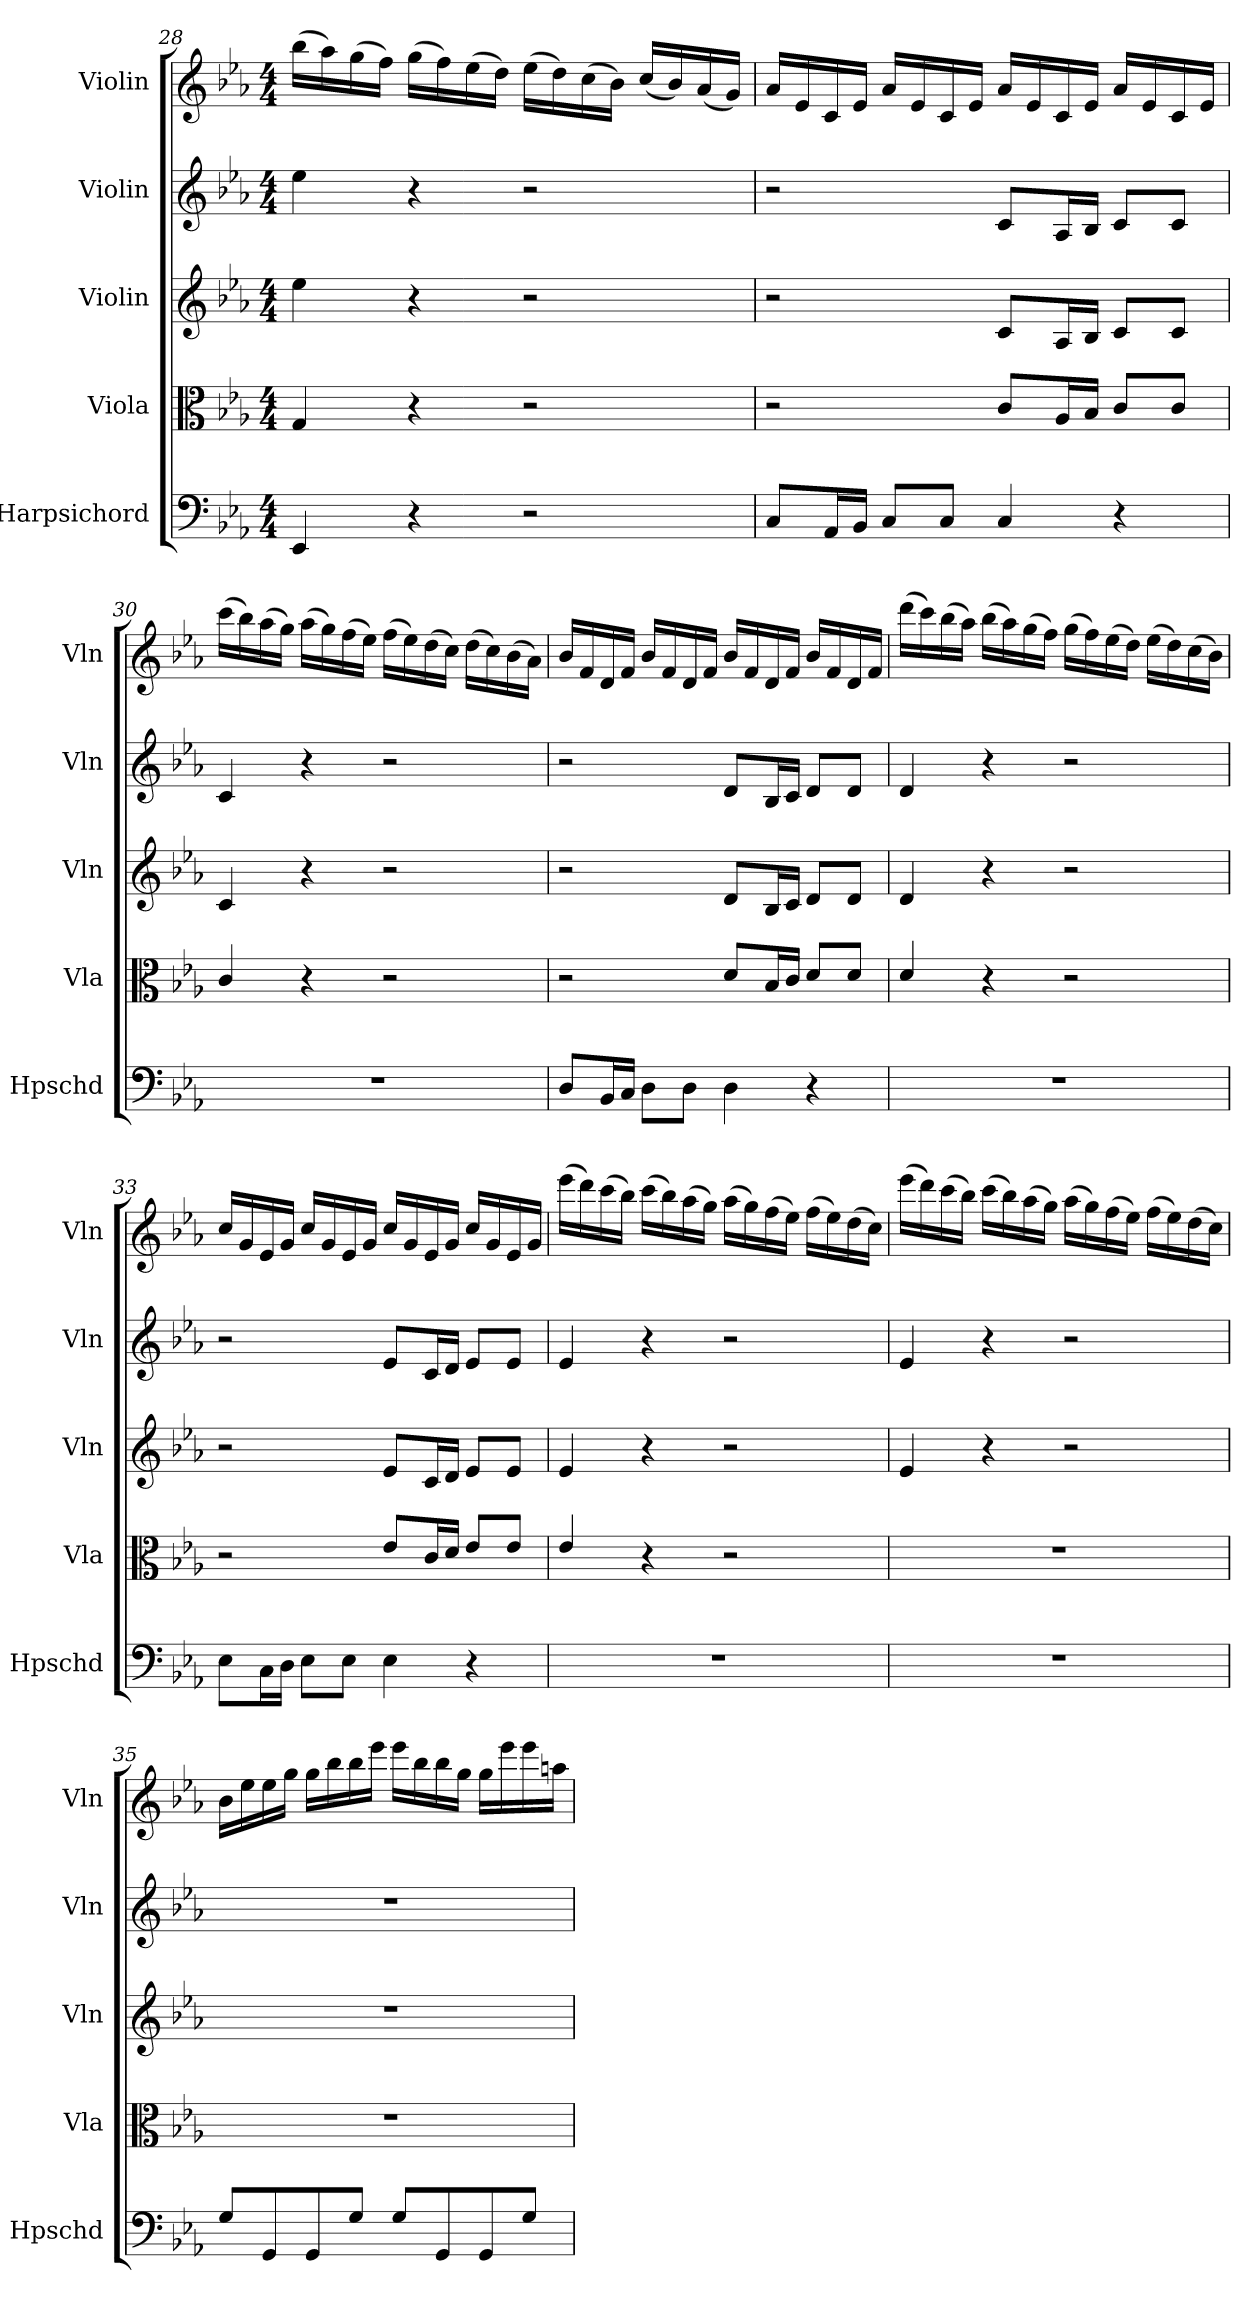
**kern	**kern	**kern	**kern	**kern
*part5	*part4	*part3	*part2	*part1
*staff5	*staff4	*staff3	*staff2	*staff1
*I"Harpsichord	*I"Viola	*I"Violin	*I"Violin	*I"Violin
*I'Hpschd	*I'Vla	*I'Vln	*I'Vln	*I'Vln
*clefF4	*clefC3	*clefG2	*clefG2	*clefG2
*k[b-e-a-]	*k[b-e-a-]	*k[b-e-a-]	*k[b-e-a-]	*k[b-e-a-]
*M4/4	*M4/4	*M4/4	*M4/4	*M4/4
=28	=28	=28	=28	=28
4EE-/	4G/	4ee-\	4ee-\	(16bb-\LL
.	.	.	.	16aa-\)
.	.	.	.	(16gg\
.	.	.	.	16ff\JJ)
4r	4r	4r	4r	(16gg\LL
.	.	.	.	16ff\)
.	.	.	.	(16ee-\
.	.	.	.	16dd\JJ)
2r	2r	2r	2r	(16ee-\LL
.	.	.	.	16dd\)
.	.	.	.	(16cc\
.	.	.	.	16b-\JJ)
.	.	.	.	(16cc/LL
.	.	.	.	16b-/)
.	.	.	.	(16a-/
.	.	.	.	16g/JJ)
=29	=29	=29	=29	=29
8C/L	2r	2r	2r	16a-/LL
.	.	.	.	16e-/
16AA-/L	.	.	.	16c/
16BB-/JJ	.	.	.	16e-/JJ
8C/L	.	.	.	16a-/LL
.	.	.	.	16e-/
8C/J	.	.	.	16c/
.	.	.	.	16e-/JJ
4C/	8c/L	8c/L	8c/L	16a-/LL
.	.	.	.	16e-/
.	16A-/L	16A-/L	16A-/L	16c/
.	16B-/JJ	16B-/JJ	16B-/JJ	16e-/JJ
4r	8c/L	8c/L	8c/L	16a-/LL
.	.	.	.	16e-/
.	8c/J	8c/J	8c/J	16c/
.	.	.	.	16e-/JJ
=30	=30	=30	=30	=30
1r	4c/	4c/	4c/	(16ccc\LL
.	.	.	.	16bb-\)
.	.	.	.	(16aa-\
.	.	.	.	16gg\JJ)
.	4r	4r	4r	(16aa-\LL
.	.	.	.	16gg\)
.	.	.	.	(16ff\
.	.	.	.	16ee-\JJ)
.	2r	2r	2r	(16ff\LL
.	.	.	.	16ee-\)
.	.	.	.	(16dd\
.	.	.	.	16cc\JJ)
.	.	.	.	(16dd\LL
.	.	.	.	16cc\)
.	.	.	.	(16b-\
.	.	.	.	16a-\JJ)
=31	=31	=31	=31	=31
8D/L	2r	2r	2r	16b-/LL
.	.	.	.	16f/
16BB-/L	.	.	.	16d/
16C/JJ	.	.	.	16f/JJ
8D\L	.	.	.	16b-/LL
.	.	.	.	16f/
8D\J	.	.	.	16d/
.	.	.	.	16f/JJ
4D\	8d/L	8d/L	8d/L	16b-/LL
.	.	.	.	16f/
.	16B-/L	16B-/L	16B-/L	16d/
.	16c/JJ	16c/JJ	16c/JJ	16f/JJ
4r	8d/L	8d/L	8d/L	16b-/LL
.	.	.	.	16f/
.	8d/J	8d/J	8d/J	16d/
.	.	.	.	16f/JJ
=32	=32	=32	=32	=32
1r	4d/	4d/	4d/	(16ddd\LL
.	.	.	.	16ccc\)
.	.	.	.	(16bb-\
.	.	.	.	16aa-\JJ)
.	4r	4r	4r	(16bb-\LL
.	.	.	.	16aa-\)
.	.	.	.	(16gg\
.	.	.	.	16ff\JJ)
.	2r	2r	2r	(16gg\LL
.	.	.	.	16ff\)
.	.	.	.	(16ee-\
.	.	.	.	16dd\JJ)
.	.	.	.	(16ee-\LL
.	.	.	.	16dd\)
.	.	.	.	(16cc\
.	.	.	.	16b-\JJ)
=33	=33	=33	=33	=33
8E-\L	2r	2r	2r	16cc/LL
.	.	.	.	16g/
16C\L	.	.	.	16e-/
16D\JJ	.	.	.	16g/JJ
8E-\L	.	.	.	16cc/LL
.	.	.	.	16g/
8E-\J	.	.	.	16e-/
.	.	.	.	16g/JJ
4E-\	8e-/L	8e-/L	8e-/L	16cc/LL
.	.	.	.	16g/
.	16c/L	16c/L	16c/L	16e-/
.	16d/JJ	16d/JJ	16d/JJ	16g/JJ
4r	8e-/L	8e-/L	8e-/L	16cc/LL
.	.	.	.	16g/
.	8e-/J	8e-/J	8e-/J	16e-/
.	.	.	.	16g/JJ
=34	=34	=34	=34	=34
1r	4e-/	4e-/	4e-/	(16eee-\LL
.	.	.	.	16ddd\)
.	.	.	.	(16ccc\
.	.	.	.	16bb-\JJ)
.	4r	4r	4r	(16ccc\LL
.	.	.	.	16bb-\)
.	.	.	.	(16aa-\
.	.	.	.	16gg\JJ)
.	2r	2r	2r	(16aa-\LL
.	.	.	.	16gg\)
.	.	.	.	(16ff\
.	.	.	.	16ee-\JJ)
.	.	.	.	(16ff\LL
.	.	.	.	16ee-\)
.	.	.	.	(16dd\
.	.	.	.	16cc\JJ)
=34	=34	=34	=34	=34
1r	1r	4e-/	4e-/	(16eee-\LL
.	.	.	.	16ddd\)
.	.	.	.	(16ccc\
.	.	.	.	16bb-\JJ)
.	.	4r	4r	(16ccc\LL
.	.	.	.	16bb-\)
.	.	.	.	(16aa-\
.	.	.	.	16gg\JJ)
.	.	2r	2r	(16aa-\LL
.	.	.	.	16gg\)
.	.	.	.	(16ff\
.	.	.	.	16ee-\JJ)
.	.	.	.	(16ff\LL
.	.	.	.	16ee-\)
.	.	.	.	(16dd\
.	.	.	.	16cc\JJ)
=35	=35	=35	=35	=35
8G/L	1r	1r	1r	16b-\LL
.	.	.	.	16ee-\
8GG/	.	.	.	16ee-\
.	.	.	.	16gg\JJ
8GG/	.	.	.	16gg\LL
.	.	.	.	16bb-\
8G/J	.	.	.	16bb-\
.	.	.	.	16eee-\JJ
8G/L	.	.	.	16eee-\LL
.	.	.	.	16bb-\
8GG/	.	.	.	16bb-\
.	.	.	.	16gg\JJ
8GG/	.	.	.	16gg\LL
.	.	.	.	16eee-\
8G/J	.	.	.	16eee-\
.	.	.	.	16aan\JJ
=	=	=	=	=
*-	*-	*-	*-	*-
